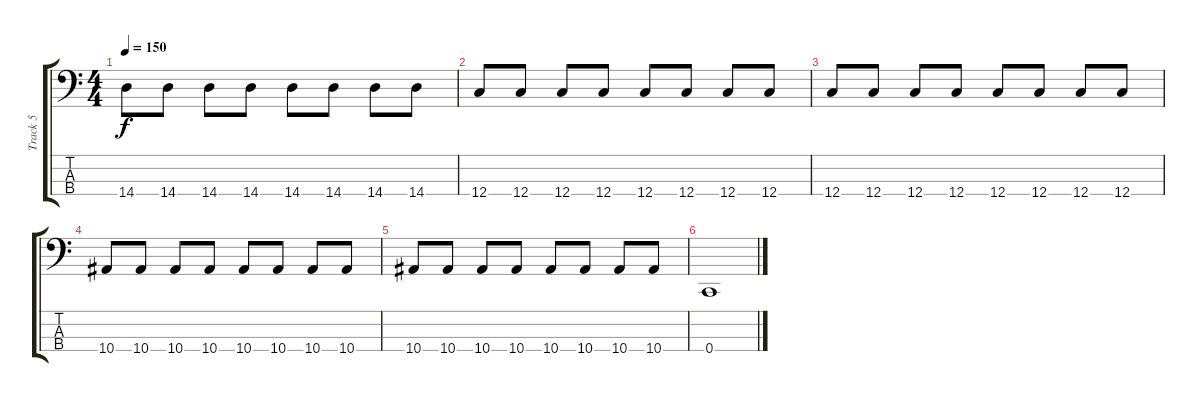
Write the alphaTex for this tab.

\track ("Track 5" "Track 5") {instrument electricbasspick}
\staff {score tabs}
\tuning (F2 C2 G1 C1) {hide}
\ts (4 4)
\tempo 150
\clef f4
\ks c
14.4.8{dy f} 14.4.8 14.4.8 14.4.8 14.4.8 14.4.8 14.4.8 14.4.8 |
12.4.8 12.4.8 12.4.8 12.4.8 12.4.8 12.4.8 12.4.8 12.4.8 |
12.4.8 12.4.8 12.4.8 12.4.8 12.4.8 12.4.8 12.4.8 12.4.8 |
10.4.8 10.4.8 10.4.8 10.4.8 10.4.8 10.4.8 10.4.8 10.4.8 |
10.4.8 10.4.8 10.4.8 10.4.8 10.4.8 10.4.8 10.4.8 10.4.8 |
0.4.1
